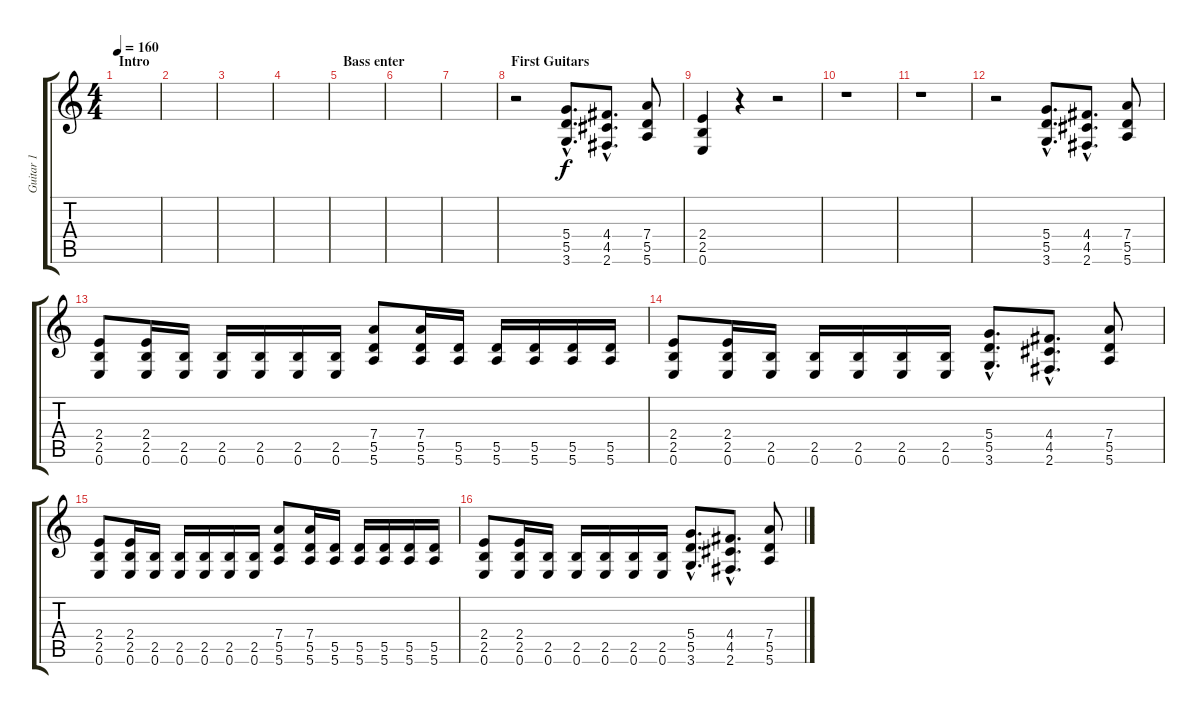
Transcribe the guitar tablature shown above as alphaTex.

\track ("Guitar 1" "Guitar 1") {instrument distortionguitar}
\staff {score tabs}
\tuning (E4 B3 G3 D3 A2 E2) {hide}
\ts (4 4)
\section ("" "Intro")
\tempo 160
\clef g2
\ks c
|
|
|
|
\section ("" "Bass enter")
|
|
|
\section ("" "First Guitars")
r.2 (5.4{hac} 5.5{hac} 3.6{hac}).8{d} (4.4{hac} 4.5{hac} 2.6{hac}).8{d} (7.4 5.5 5.6).8 |
(2.4 2.5 0.6).4 r.4 r.2 |
r.1 |
r.1 |
r.2 (5.4{hac} 5.5{hac} 3.6{hac}).8{d} (4.4{hac} 4.5{hac} 2.6{hac}).8{d} (7.4 5.5 5.6).8 |
(2.4 2.5 0.6).8 (2.4 2.5 0.6).16 (2.5 0.6).16 (2.5 0.6).16 (2.5 0.6).16 (2.5 0.6).16 (2.5 0.6).16 (7.4 5.5 5.6).8 (7.4 5.5 5.6).16 (5.5 5.6).16 (5.5 5.6).16 (5.5 5.6).16 (5.5 5.6).16 (5.5 5.6).16 |
(2.4 2.5 0.6).8 (2.4 2.5 0.6).16 (2.5 0.6).16 (2.5 0.6).16 (2.5 0.6).16 (2.5 0.6).16 (2.5 0.6).16 (5.4{hac} 5.5{hac} 3.6{hac}).8{d} (4.4{hac} 4.5{hac} 2.6{hac}).8{d} (7.4 5.5 5.6).8 |
(2.4 2.5 0.6).8 (2.4 2.5 0.6).16 (2.5 0.6).16 (2.5 0.6).16 (2.5 0.6).16 (2.5 0.6).16 (2.5 0.6).16 (7.4 5.5 5.6).8 (7.4 5.5 5.6).16 (5.5 5.6).16 (5.5 5.6).16 (5.5 5.6).16 (5.5 5.6).16 (5.5 5.6).16 |
(2.4 2.5 0.6).8 (2.4 2.5 0.6).16 (2.5 0.6).16 (2.5 0.6).16 (2.5 0.6).16 (2.5 0.6).16 (2.5 0.6).16 (5.4{hac} 5.5{hac} 3.6{hac}).8{d} (4.4{hac} 4.5{hac} 2.6{hac}).8{d} (7.4 5.5 5.6).8
